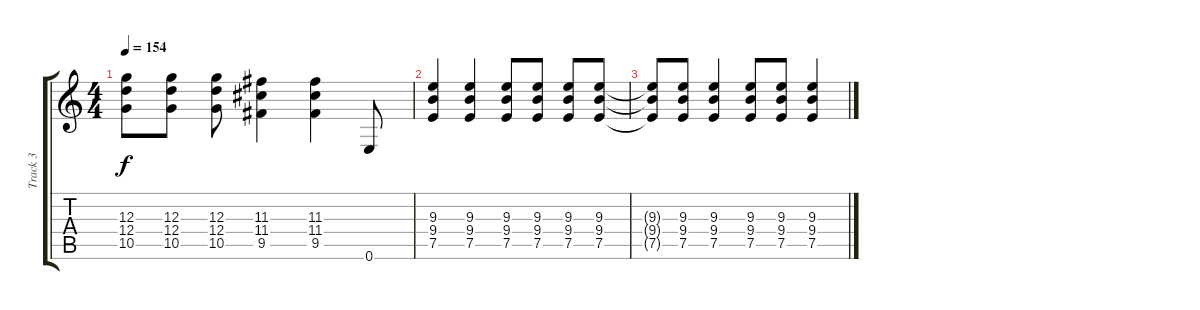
\track ("Track 3" "Track 3") {instrument distortionguitar}
\staff {score tabs}
\tuning (E4 B3 G3 D3 A2 E2) {hide}
\ts (4 4)
\tempo 154
\clef g2
\ks c
(12.3 12.4 10.5).8{dy f} (12.3 12.4 10.5).8 (12.3 12.4 10.5).8 (11.3 11.4 9.5).4 (11.3 11.4 9.5).4 0.6.8 |
(9.3 9.4 7.5).4 (9.3 9.4 7.5).4 (9.3 9.4 7.5).8 (9.3 9.4 7.5).8 (9.3 9.4 7.5).8 (9.3 9.4 7.5).8 |
(9.3{t} 9.4{t} 7.5{t}).8 (9.3 9.4 7.5).8 (9.3 9.4 7.5).4 (9.3 9.4 7.5).8 (9.3 9.4 7.5).8 (9.3 9.4 7.5).4
